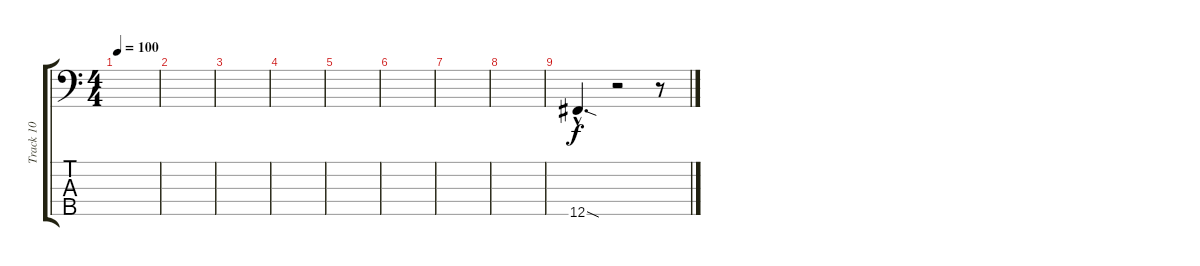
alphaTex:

\track ("Track 10" "Track 10") {instrument fretlessbass}
\staff {score tabs}
\tuning (E2 B1 Gb1 Db1 Gb0) {hide}
\ts (4 4)
\tempo 100
\clef f4
\ks c
|
|
|
|
|
|
|
|
12.5{sod hac}.4{d} r.2 r.8
